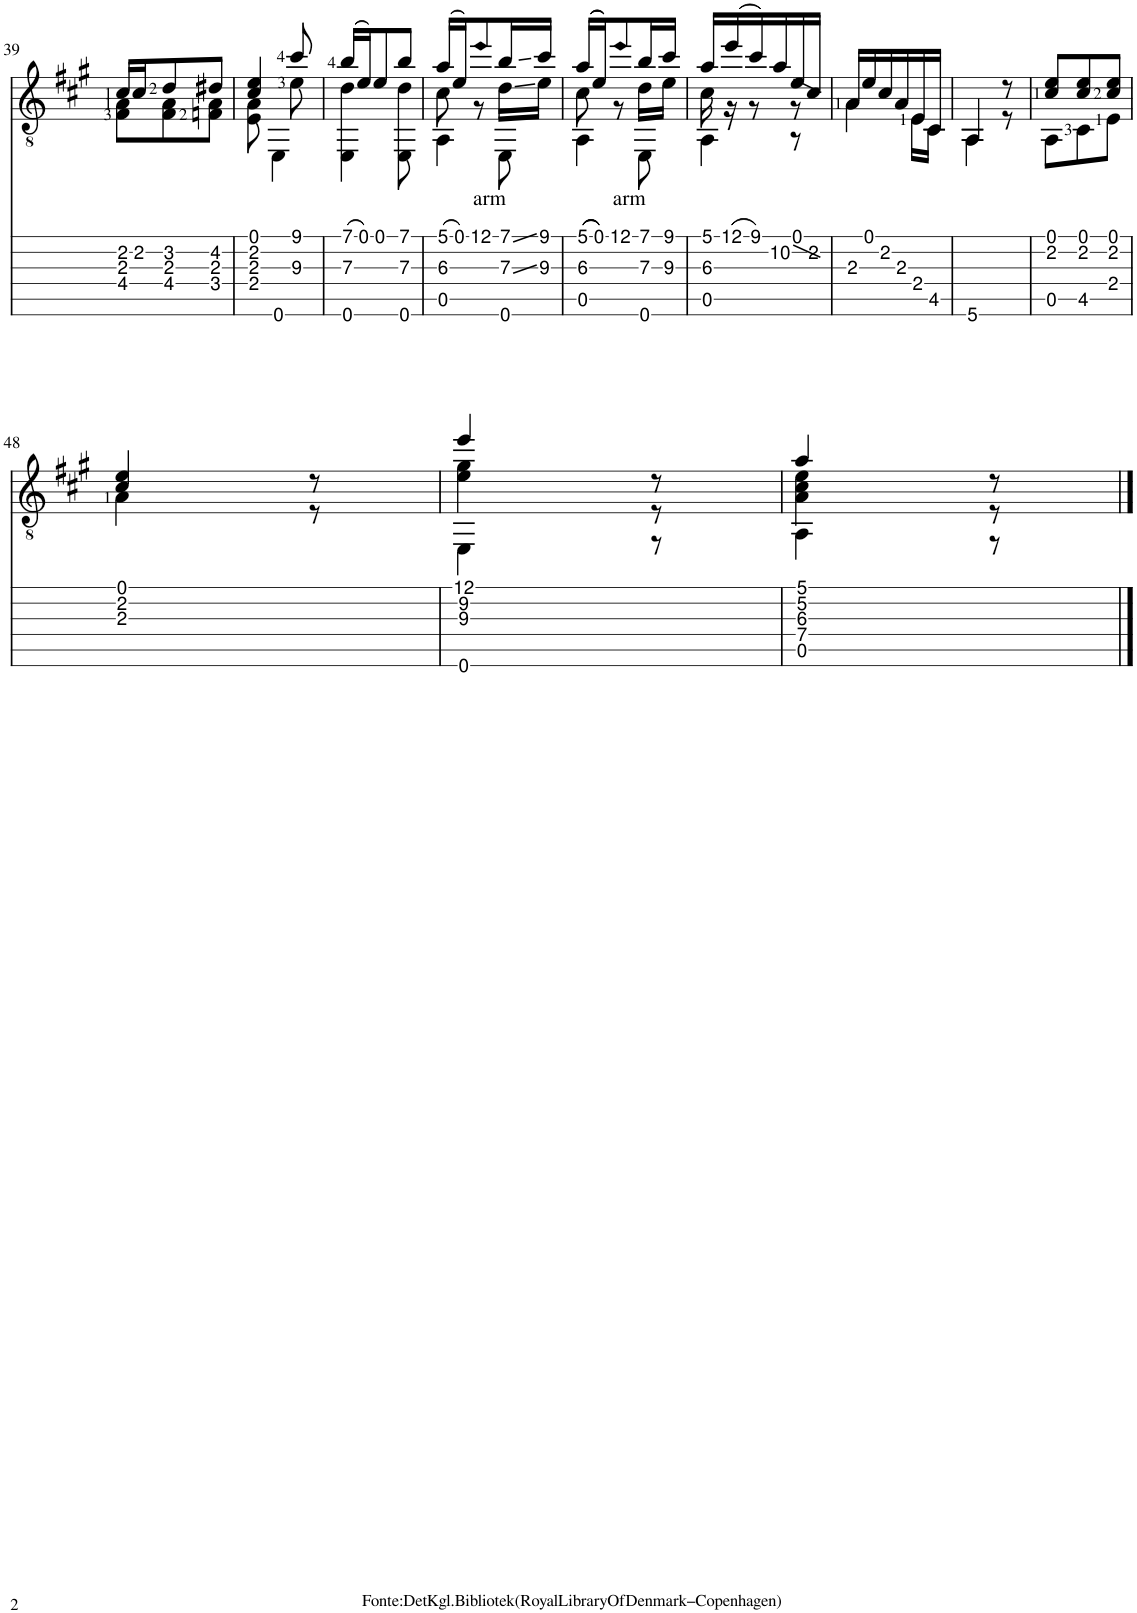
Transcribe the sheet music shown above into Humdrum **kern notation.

**kern	**kern
*part1	*part1
*staff2	*staff1
*I"Guitar	*
*I'Guit.	*
!!LO:PB:g=z
*	*clefGv2
*k[f#c#g#]	*k[f#c#g#]
*M3/8	*M3/8
=39	=39
*^	*^
16c#LL	8F#\ 8A\L	16c#/LL	8F#\ 8A\L
16c#J	.	16c#/J	.
8d	8F#\ 8A\	8d/	8F#\ 8A\
8d#J	8F\ 8A\J	8d#X/J	8Fn\ 8A\J
=40	=40	=40	=40
*	*^	*	*^
4c# 4e	8E\ 8A\L	8ryy	4c#/ 4e/	8E\ 8A\	8ryy
.	8ryy	4EE	.	8ryy	4EE\
8cc#	8eJ	.	8cc#/	8e\	.
*	*v	*v	*	*	*
*	*	*	*v	*v
=41	=41	=41	=41
16bLL	4EE 4d	(16b/LL	4EE\ 4d\
16eJ	.	16e/J)	.
8e	.	8e/	.
8bJ	8EE 8d	8b/J	8EE\ 8d\
=42	=42	=42	=42
*	*^	*	*^
16aLL	8c#	4AA	(16a/LL	8c#\	4AA\
16eJ	.	.	16e/J)	.	.
!LO:TX:a:t=arm	!	!	!	!	!
8ee	8r	.	8ee/	8r	.
16bL	16dLL	8EE	16b/L	16d\LL	8EE\
16cc#JJ	16eJJ	.	16cc#/JJ	16e\JJ	.
=43	=43	=43	=43	=43	=43
16aLL	8c#	4AA	((16a/LL	8c#\	4AA\
16eJ	.	.	16e/J))	.	.
!LO:TX:a:t=arm	!	!	!	!	!
8ee	8r	.	8ee/	8r	.
16bL	16dLL	8EE	16b/L	16d\LL	8EE\
16cc#JJ	16eJJ	.	16cc#/JJ	16e\JJ	.
=44	=44	=44	=44	=44	=44
16aLL	16c#	4AA	16a/LL	16c#\	4AA\
16ee	16r	.	(16ee/	16r	.
16cc#	8r	.	16cc#/)	8r	.
16a	.	.	16a/	.	.
16e	8r	8r	16e/	8r	8r
16c#JJ	.	.	16c#/JJ	.	.
*	*v	*v	*	*	*
*	*	*	*v	*v
=45	=45	=45	=45
16ALL	4A	16A/LL	4A\
16e	.	16e/	.
16c#	.	16c#/	.
16A	.	16A/	.
16E	16ELL	16E/	16E\LL
16C#JJ	16C#JJ	16C#/JJ	16C#\JJ
=46	=46	=46	=46
4AA	4AA	4AA/	4AA\
8r	8r	8r	8r
=47	=47	=47	=47
8c#\ 8e\L	8AAL	8c#/ 8e/L	8AA\L
8c#\ 8e\	8C#	8c#/ 8e/	8C#\
8c#\ 8e\J	8EJ	8c#/ 8e/J	8E\J
!!LO:LB:g=z	!!
=48	=48	=48	=48
4c# 4e	4A	4c#/ 4e/	4A\
8r	8r	8r	8r
=49	=49	=49	=49
*	*^	*	*^
4ee	4e 4g#	4EE	4ee/	4e\ 4g#\	4EE\
8r	8r	8r	8r	8r	8r
=50	=50	=50	=50	=50	=50
4a	4A 4c# 4e	4AA	4a/	4A\ 4c#\ 4e\	4AA\
8r	8r	8r	8r	8r	8r
*v	*v	*v	*	*	*
*	*v	*v	*v
==	==
*-	*-
